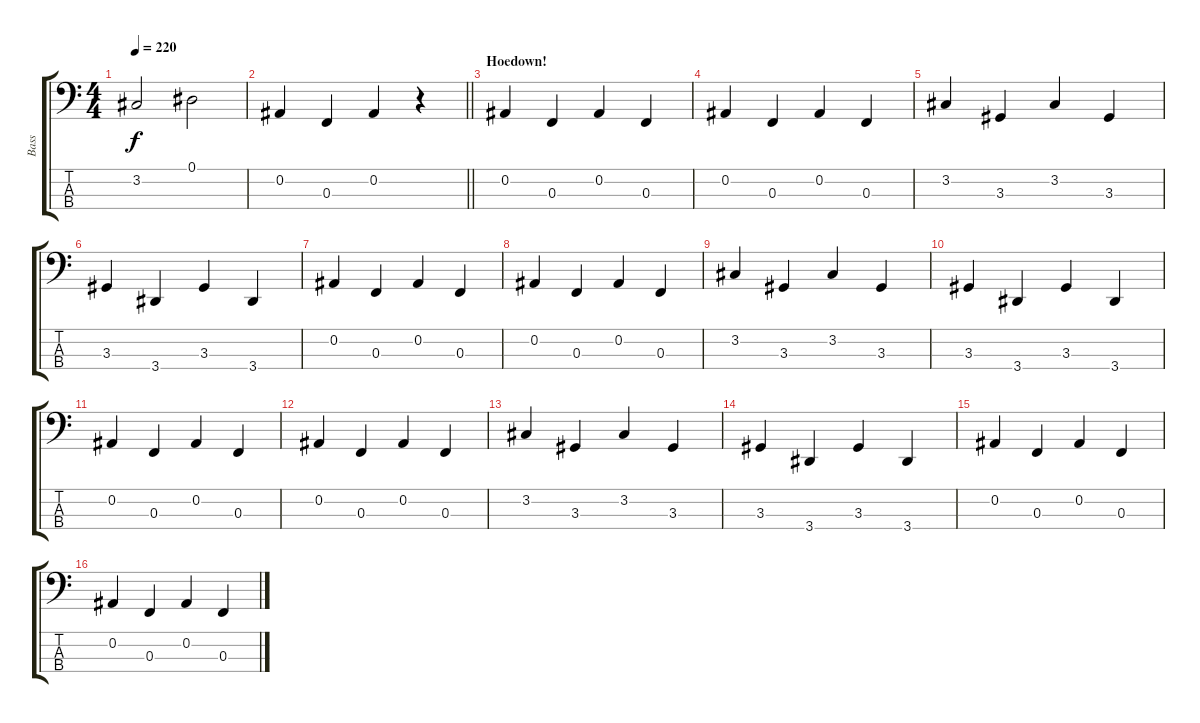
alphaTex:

\track ("Bass" "Bass") {instrument electricbassfinger}
\staff {score tabs}
\tuning (Eb2 Bb1 F1 C1) {hide}
\ts (4 4)
\tempo 220
\clef f4
\ks c
3.2.2{dy f} 0.1.2 |
\barLineRight lightlight
0.2.4 0.3.4 0.2.4 r.4 |
\section ("" "Hoedown!")
0.2.4 0.3.4 0.2.4 0.3.4 |
0.2.4 0.3.4 0.2.4 0.3.4 |
3.2.4 3.3.4 3.2.4 3.3.4 |
3.3.4 3.4.4 3.3.4 3.4.4 |
0.2.4 0.3.4 0.2.4 0.3.4 |
0.2.4 0.3.4 0.2.4 0.3.4 |
3.2.4 3.3.4 3.2.4 3.3.4 |
3.3.4 3.4.4 3.3.4 3.4.4 |
0.2.4 0.3.4 0.2.4 0.3.4 |
0.2.4 0.3.4 0.2.4 0.3.4 |
3.2.4 3.3.4 3.2.4 3.3.4 |
3.3.4 3.4.4 3.3.4 3.4.4 |
0.2.4 0.3.4 0.2.4 0.3.4 |
0.2.4 0.3.4 0.2.4 0.3.4
